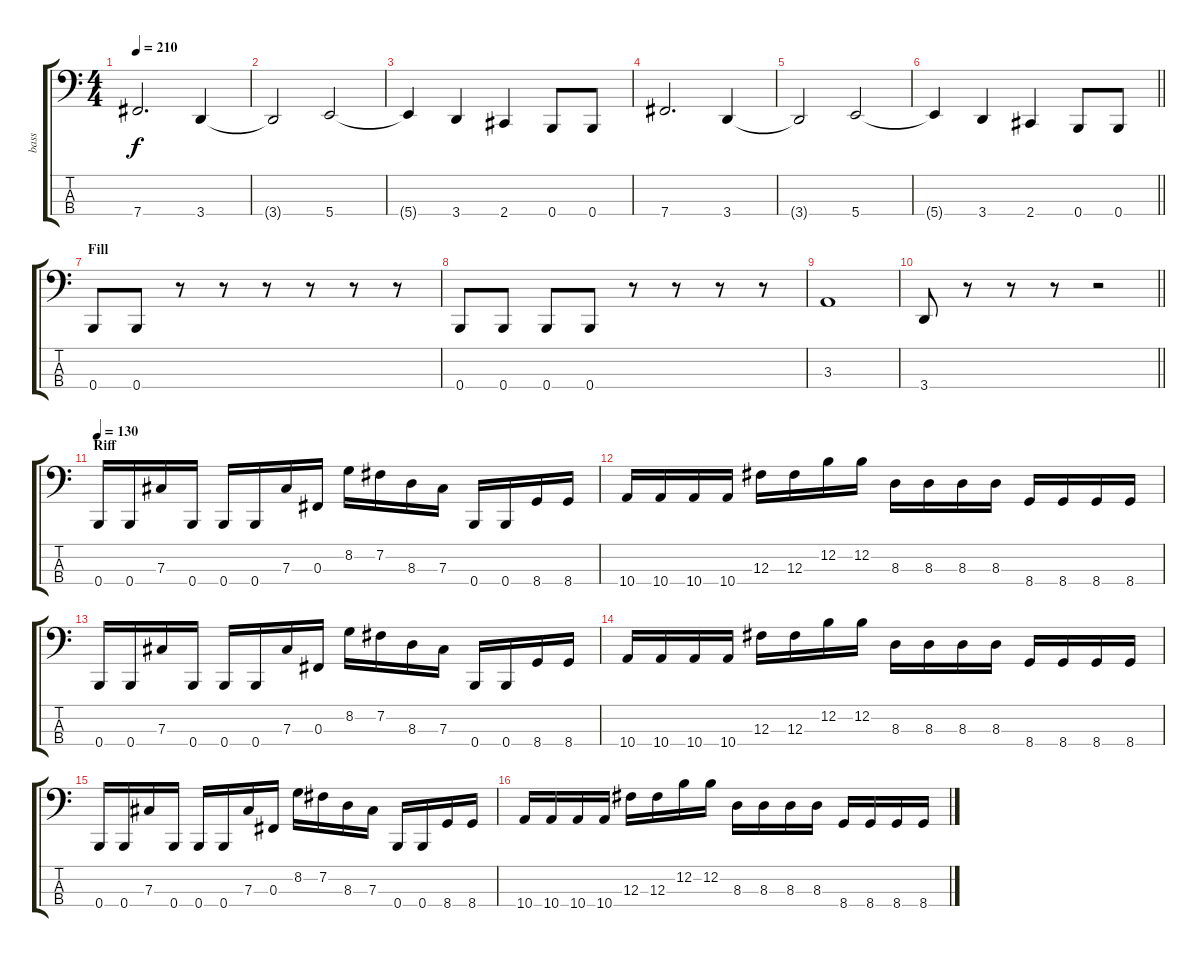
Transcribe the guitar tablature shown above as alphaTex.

\track ("bass" "bass") {instrument electricbasspick}
\staff {score tabs}
\tuning (E2 B1 Gb1 B0) {hide}
\ts (4 4)
\tempo 210
\clef f4
\ks c
7.4.2{d dy f} 3.4.4 |
3.4{t}.2 5.4.2 |
5.4{t}.4 3.4.4 2.4.4 0.4.8 0.4.8 |
7.4.2{d} 3.4.4 |
3.4{t}.2 5.4.2 |
\barLineRight lightlight
5.4{t}.4 3.4.4 2.4.4 0.4.8 0.4.8 |
\section ("" "Fill")
0.4.8 0.4.8 r.8 r.8 r.8 r.8 r.8 r.8 |
0.4.8 0.4.8 0.4.8 0.4.8 r.8 r.8 r.8 r.8 |
3.3.1 |
\barLineRight lightlight
3.4.8 r.8 r.8 r.8 r.2 |
\section ("" "Riff")
\tempo 130
0.4.16 0.4.16 7.3.16 0.4.16 0.4.16 0.4.16 7.3.16 0.3.16 8.2.16 7.2.16 8.3.16 7.3.16 0.4.16 0.4.16 8.4.16 8.4.16 |
10.4.16 10.4.16 10.4.16 10.4.16 12.3.16 12.3.16 12.2.16 12.2.16 8.3.16 8.3.16 8.3.16 8.3.16 8.4.16 8.4.16 8.4.16 8.4.16 |
0.4.16 0.4.16 7.3.16 0.4.16 0.4.16 0.4.16 7.3.16 0.3.16 8.2.16 7.2.16 8.3.16 7.3.16 0.4.16 0.4.16 8.4.16 8.4.16 |
10.4.16 10.4.16 10.4.16 10.4.16 12.3.16 12.3.16 12.2.16 12.2.16 8.3.16 8.3.16 8.3.16 8.3.16 8.4.16 8.4.16 8.4.16 8.4.16 |
0.4.16 0.4.16 7.3.16 0.4.16 0.4.16 0.4.16 7.3.16 0.3.16 8.2.16 7.2.16 8.3.16 7.3.16 0.4.16 0.4.16 8.4.16 8.4.16 |
10.4.16 10.4.16 10.4.16 10.4.16 12.3.16 12.3.16 12.2.16 12.2.16 8.3.16 8.3.16 8.3.16 8.3.16 8.4.16 8.4.16 8.4.16 8.4.16
